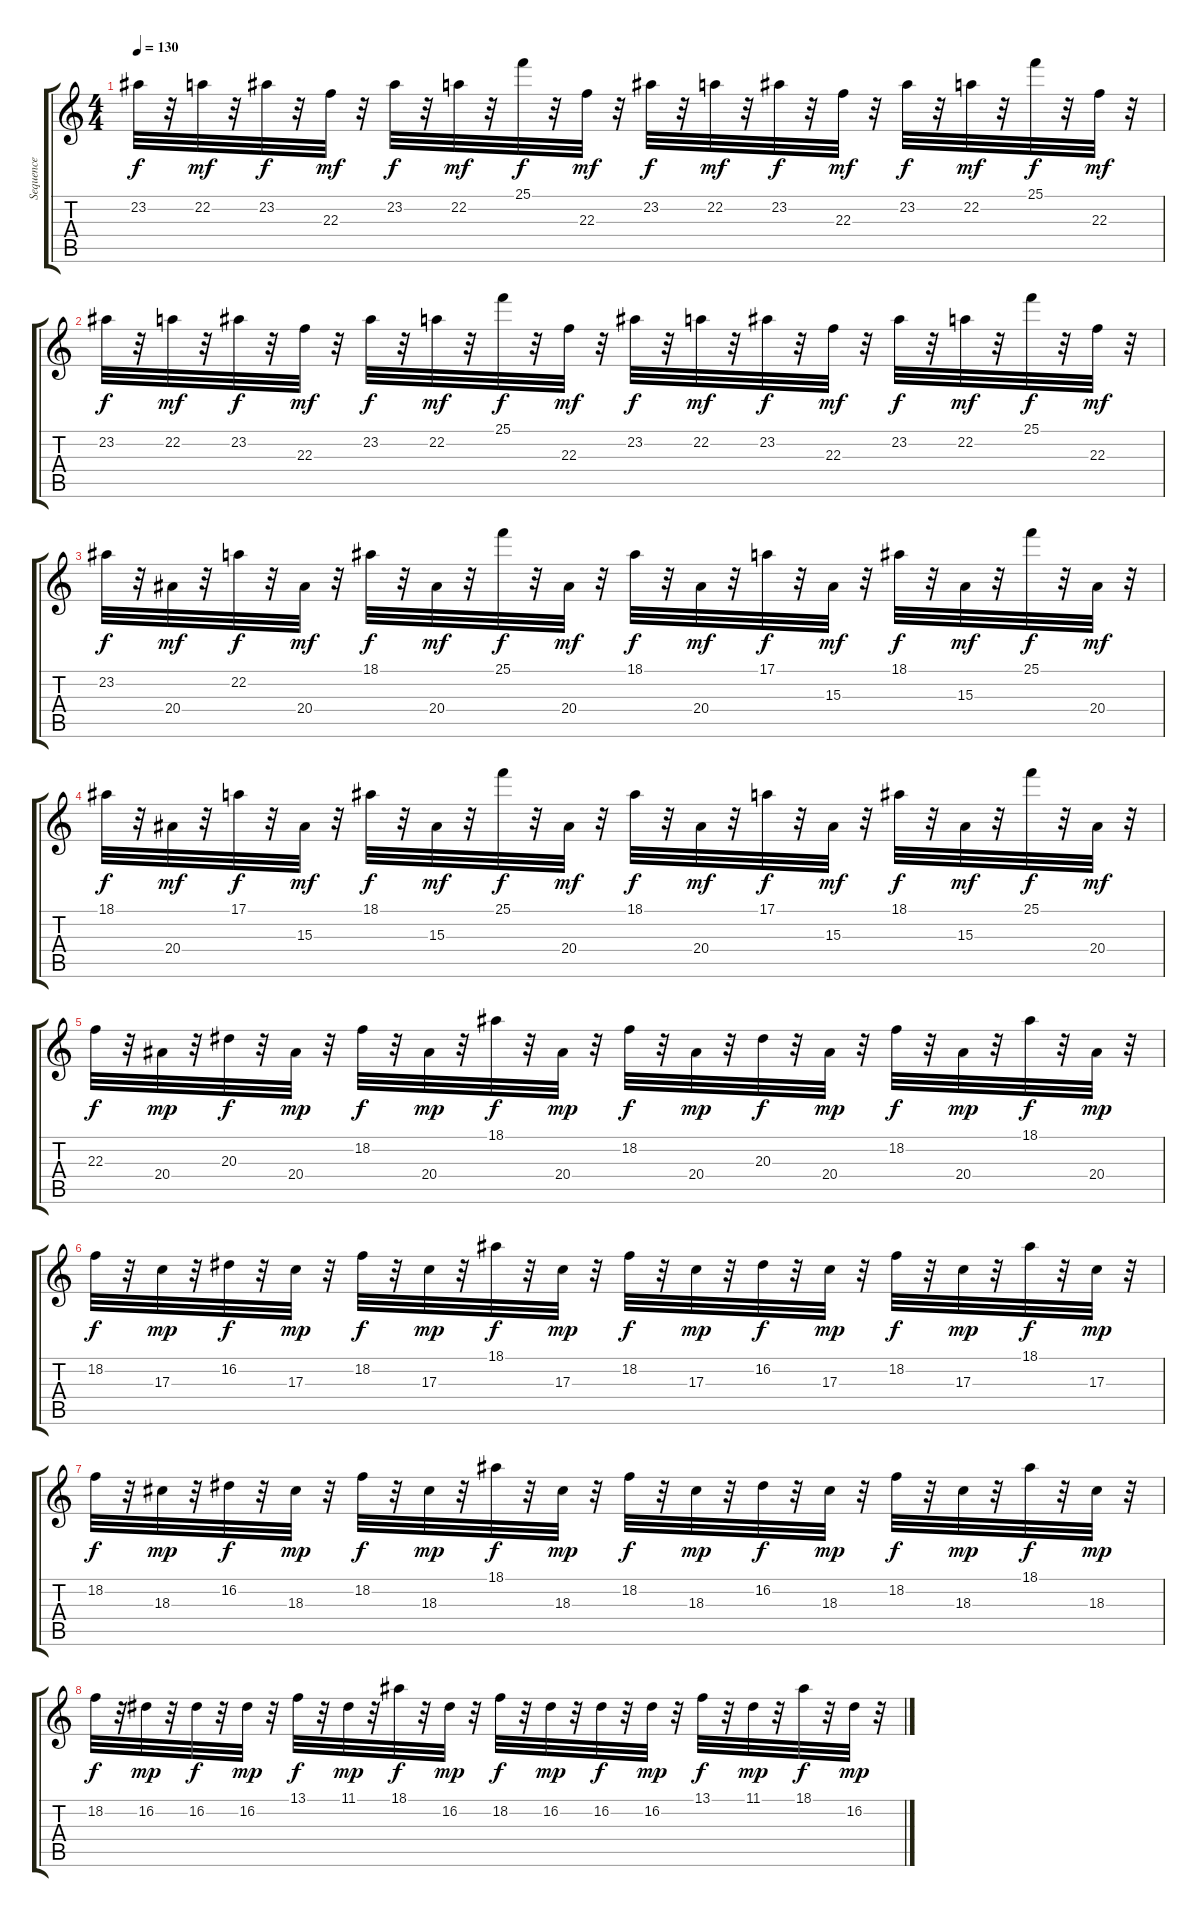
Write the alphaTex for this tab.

\track ("Sequence" "Sequence") {instrument lead2sawtooth}
\staff {score tabs}
\tuning (E4 B3 G3 D3 A2 E2) {hide}
\ts (4 4)
\tempo 130
\clef g2
\ks c
23.2.32{dy f} r.32 22.2.32{dy mf} r.32 23.2.32{dy f} r.32 22.3.32{dy mf} r.32 23.2.32{dy f} r.32 22.2.32{dy mf} r.32 25.1.32{dy f} r.32 22.3.32{dy mf} r.32 23.2.32{dy f} r.32 22.2.32{dy mf} r.32 23.2.32{dy f} r.32 22.3.32{dy mf} r.32 23.2.32{dy f} r.32 22.2.32{dy mf} r.32 25.1.32{dy f} r.32 22.3.32{dy mf} r.32 |
23.2.32{dy f} r.32 22.2.32{dy mf} r.32 23.2.32{dy f} r.32 22.3.32{dy mf} r.32 23.2.32{dy f} r.32 22.2.32{dy mf} r.32 25.1.32{dy f} r.32 22.3.32{dy mf} r.32 23.2.32{dy f} r.32 22.2.32{dy mf} r.32 23.2.32{dy f} r.32 22.3.32{dy mf} r.32 23.2.32{dy f} r.32 22.2.32{dy mf} r.32 25.1.32{dy f} r.32 22.3.32{dy mf} r.32 |
23.2.32{dy f} r.32 20.4.32{dy mf} r.32 22.2.32{dy f} r.32 20.4.32{dy mf} r.32 18.1.32{dy f} r.32 20.4.32{dy mf} r.32 25.1.32{dy f} r.32 20.4.32{dy mf} r.32 18.1.32{dy f} r.32 20.4.32{dy mf} r.32 17.1.32{dy f} r.32 15.3.32{dy mf} r.32 18.1.32{dy f} r.32 15.3.32{dy mf} r.32 25.1.32{dy f} r.32 20.4.32{dy mf} r.32 |
18.1.32{dy f} r.32 20.4.32{dy mf} r.32 17.1.32{dy f} r.32 15.3.32{dy mf} r.32 18.1.32{dy f} r.32 15.3.32{dy mf} r.32 25.1.32{dy f} r.32 20.4.32{dy mf} r.32 18.1.32{dy f} r.32 20.4.32{dy mf} r.32 17.1.32{dy f} r.32 15.3.32{dy mf} r.32 18.1.32{dy f} r.32 15.3.32{dy mf} r.32 25.1.32{dy f} r.32 20.4.32{dy mf} r.32 |
22.3.32{dy f} r.32 20.4.32{dy mp} r.32 20.3.32{dy f} r.32 20.4.32{dy mp} r.32 18.2.32{dy f} r.32 20.4.32{dy mp} r.32 18.1.32{dy f} r.32 20.4.32{dy mp} r.32 18.2.32{dy f} r.32 20.4.32{dy mp} r.32 20.3.32{dy f} r.32 20.4.32{dy mp} r.32 18.2.32{dy f} r.32 20.4.32{dy mp} r.32 18.1.32{dy f} r.32 20.4.32{dy mp} r.32 |
18.2.32{dy f} r.32 17.3.32{dy mp} r.32 16.2.32{dy f} r.32 17.3.32{dy mp} r.32 18.2.32{dy f} r.32 17.3.32{dy mp} r.32 18.1.32{dy f} r.32 17.3.32{dy mp} r.32 18.2.32{dy f} r.32 17.3.32{dy mp} r.32 16.2.32{dy f} r.32 17.3.32{dy mp} r.32 18.2.32{dy f} r.32 17.3.32{dy mp} r.32 18.1.32{dy f} r.32 17.3.32{dy mp} r.32 |
18.2.32{dy f} r.32 18.3.32{dy mp} r.32 16.2.32{dy f} r.32 18.3.32{dy mp} r.32 18.2.32{dy f} r.32 18.3.32{dy mp} r.32 18.1.32{dy f} r.32 18.3.32{dy mp} r.32 18.2.32{dy f} r.32 18.3.32{dy mp} r.32 16.2.32{dy f} r.32 18.3.32{dy mp} r.32 18.2.32{dy f} r.32 18.3.32{dy mp} r.32 18.1.32{dy f} r.32 18.3.32{dy mp} r.32 |
18.2.32{dy f} r.32 16.2.32{dy mp} r.32 16.2.32{dy f} r.32 16.2.32{dy mp} r.32 13.1.32{dy f} r.32 11.1.32{dy mp} r.32 18.1.32{dy f} r.32 16.2.32{dy mp} r.32 18.2.32{dy f} r.32 16.2.32{dy mp} r.32 16.2.32{dy f} r.32 16.2.32{dy mp} r.32 13.1.32{dy f} r.32 11.1.32{dy mp} r.32 18.1.32{dy f} r.32 16.2.32{dy mp} r.32
